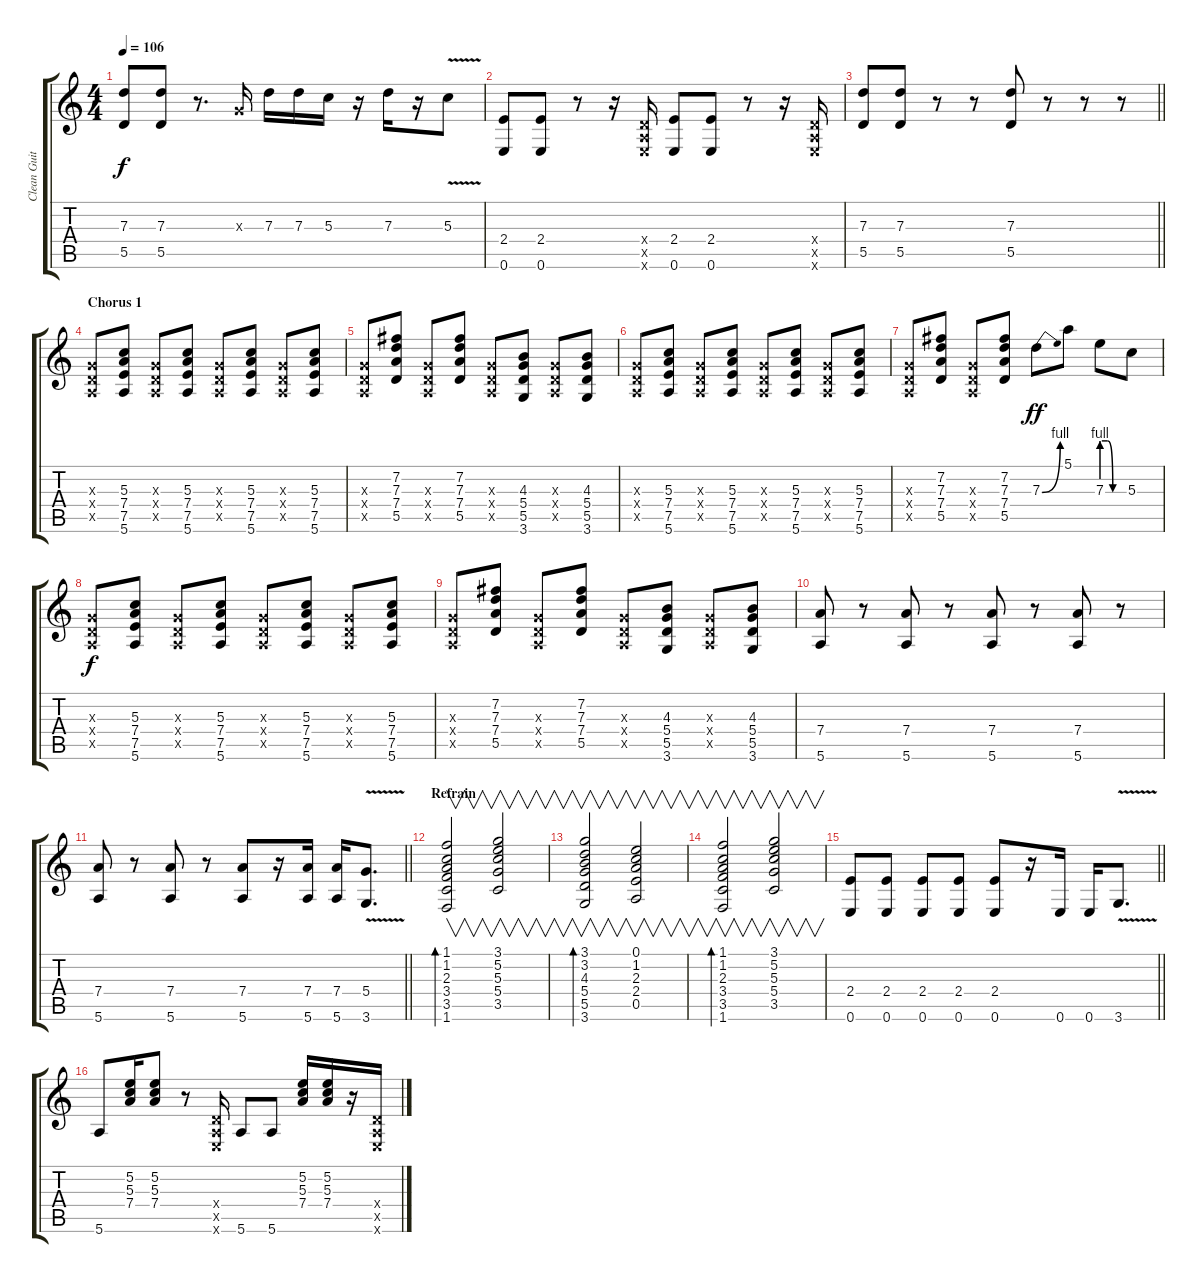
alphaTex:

\track ("Clean Guitar 1 (Billie Joe Armstrong)" "Clean Guit") {instrument electricguitarclean}
\staff {score tabs}
\tuning (E4 B3 G3 D3 A2 E2) {hide}
\ts (4 4)
\tempo 106
\clef g2
\ks c
(7.3 5.5).8{dy f} (7.3 5.5).8 r.8{d} 0.3{x}.16 7.3.16 7.3.16 5.3.16 r.16 7.3.16 r.16 5.3{v}.8 |
(2.4 0.6).8 (2.4 0.6).8 r.8 r.16 (0.4{x} 0.5{x} 0.6{x}).16 (2.4 0.6).8 (2.4 0.6).8 r.8 r.16 (0.4{x} 0.5{x} 0.6{x}).16 |
\barLineRight lightlight
(7.3 5.5).8 (7.3 5.5).8 r.8 r.8 (7.3 5.5).8 r.8 r.8 r.8 |
\section ("" "Chorus 1")
(0.3{x} 0.4{x} 0.5{x}).8 (5.3 7.4 7.5 5.6).8 (0.3{x} 0.4{x} 0.5{x}).8 (5.3 7.4 7.5 5.6).8 (0.3{x} 0.4{x} 0.5{x}).8 (5.3 7.4 7.5 5.6).8 (0.3{x} 0.4{x} 0.5{x}).8 (5.3 7.4 7.5 5.6).8 |
(0.3{x} 0.4{x} 0.5{x}).8 (7.2 7.3 7.4 5.5).8 (0.3{x} 0.4{x} 0.5{x}).8 (7.2 7.3 7.4 5.5).8 (0.3{x} 0.4{x} 0.5{x}).8 (4.3 5.4 5.5 3.6).8 (0.3{x} 0.4{x} 0.5{x}).8 (4.3 5.4 5.5 3.6).8 |
(0.3{x} 0.4{x} 0.5{x}).8 (5.3 7.4 7.5 5.6).8 (0.3{x} 0.4{x} 0.5{x}).8 (5.3 7.4 7.5 5.6).8 (0.3{x} 0.4{x} 0.5{x}).8 (5.3 7.4 7.5 5.6).8 (0.3{x} 0.4{x} 0.5{x}).8 (5.3 7.4 7.5 5.6).8 |
(0.3{x} 0.4{x} 0.5{x}).8 (7.2 7.3 7.4 5.5).8 (0.3{x} 0.4{x} 0.5{x}).8 (7.2 7.3 7.4 5.5).8 7.3{be (bend 0 0 60 4)}.8{dy ff} 5.1.8 7.3{be (custom 0 4 15 4 30 0 60 0)}.8 5.3.8 |
(0.3{x} 0.4{x} 0.5{x}).8{dy f} (5.3 7.4 7.5 5.6).8 (0.3{x} 0.4{x} 0.5{x}).8 (5.3 7.4 7.5 5.6).8 (0.3{x} 0.4{x} 0.5{x}).8 (5.3 7.4 7.5 5.6).8 (0.3{x} 0.4{x} 0.5{x}).8 (5.3 7.4 7.5 5.6).8 |
(0.3{x} 0.4{x} 0.5{x}).8 (7.2 7.3 7.4 5.5).8 (0.3{x} 0.4{x} 0.5{x}).8 (7.2 7.3 7.4 5.5).8 (0.3{x} 0.4{x} 0.5{x}).8 (4.3 5.4 5.5 3.6).8 (0.3{x} 0.4{x} 0.5{x}).8 (4.3 5.4 5.5 3.6).8 |
(7.4 5.6).8 r.8 (7.4 5.6).8 r.8 (7.4 5.6).8 r.8 (7.4 5.6).8 r.8 |
\barLineRight lightlight
(7.4 5.6).8 r.8 (7.4 5.6).8 r.8 (7.4 5.6).8 r.16 (7.4 5.6).16 (7.4 5.6).16 (5.4{v} 3.6{v}).8{d} |
\section ("" "Refrain")
(1.1 1.2 2.3 3.4 3.5 1.6).2{v bd 60} (3.1 5.2 5.3 5.4 3.5).2{v} |
(3.1 3.2 4.3 5.4 5.5 3.6).2{v bd 60} (0.1 1.2 2.3 2.4 0.5).2{v} |
(1.1 1.2 2.3 3.4 3.5 1.6).2{v bd 60} (3.1 5.2 5.3 5.4 3.5).2{v} |
\barLineRight lightlight
(2.4 0.6).8 (2.4 0.6).8 (2.4 0.6).8 (2.4 0.6).8 (2.4 0.6).8 r.16 0.6.16 0.6.16 3.6{v}.8{d} |
5.6.8 (5.2 5.3 7.4).16 (5.2 5.3 7.4).8 r.8 (0.4{x} 0.5{x} 0.6{x}).16 5.6.8 5.6.8 (5.2 5.3 7.4).16 (5.2 5.3 7.4).16 r.16 (0.4{x} 0.5{x} 0.6{x}).16
